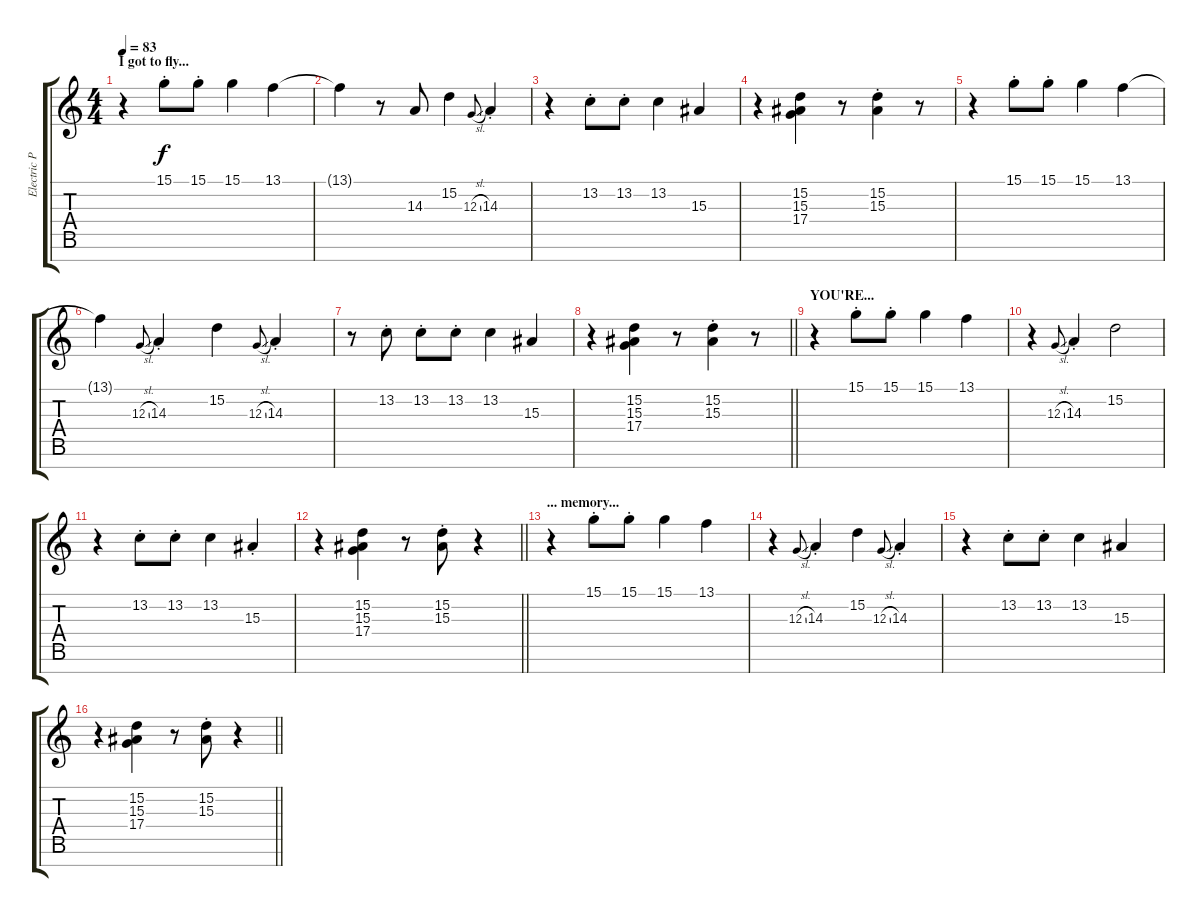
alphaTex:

\track ("Electric Piano R (Keith)" "Electric P") {instrument electricpiano2}
\staff {score tabs}
\tuning (E4 B3 G3 D3 A2 E2 B1) {hide}
\ts (4 4)
\section ("" "I got to fly...")
\tempo 83
\clef g2
\ks c
r.4{dy f} 15.1{st}.8 15.1{st}.8 15.1.4 13.1.4 |
13.1{t}.4 r.8 14.3.8 15.2.4 12.3{sl}.8{gr onbeat} 14.3{st}.4 |
r.4 13.2{st}.8 13.2{st}.8 13.2.4 15.3.4 |
r.4 (15.2 15.3 17.4).4 r.8 (15.2{st} 15.3{st}).4 r.8 |
r.4 15.1{st}.8 15.1{st}.8 15.1.4 13.1.4 |
13.1{t}.4 12.3{sl}.8{gr onbeat} 14.3{st}.4 15.2.4 12.3{sl}.8{gr onbeat} 14.3{st}.4 |
r.8 13.2{st}.8 13.2{st}.8 13.2{st}.8 13.2.4 15.3.4 |
\barLineRight lightlight
r.4 (15.2 15.3 17.4).4 r.8 (15.2{st} 15.3{st}).4 r.8 |
\section ("" "YOU'RE...")
r.4 15.1{st}.8 15.1{st}.8 15.1.4 13.1.4 |
r.4 12.3{sl}.8{gr onbeat} 14.3{st}.4 15.2.2 |
r.4 13.2{st}.8 13.2{st}.8 13.2.4 15.3{st}.4 |
\barLineRight lightlight
r.4 (15.2 15.3 17.4).4 r.8 (15.2{st} 15.3{st}).8 r.4 |
\section ("" "... memory...")
r.4 15.1{st}.8 15.1{st}.8 15.1.4 13.1.4 |
r.4 12.3{sl}.8{gr onbeat} 14.3{st}.4 15.2.4 12.3{sl}.8{gr onbeat} 14.3{st}.4 |
r.4 13.2{st}.8 13.2{st}.8 13.2.4 15.3.4 |
\barLineRight lightlight
r.4 (15.2 15.3 17.4).4 r.8 (15.2{st} 15.3{st}).8 r.4
